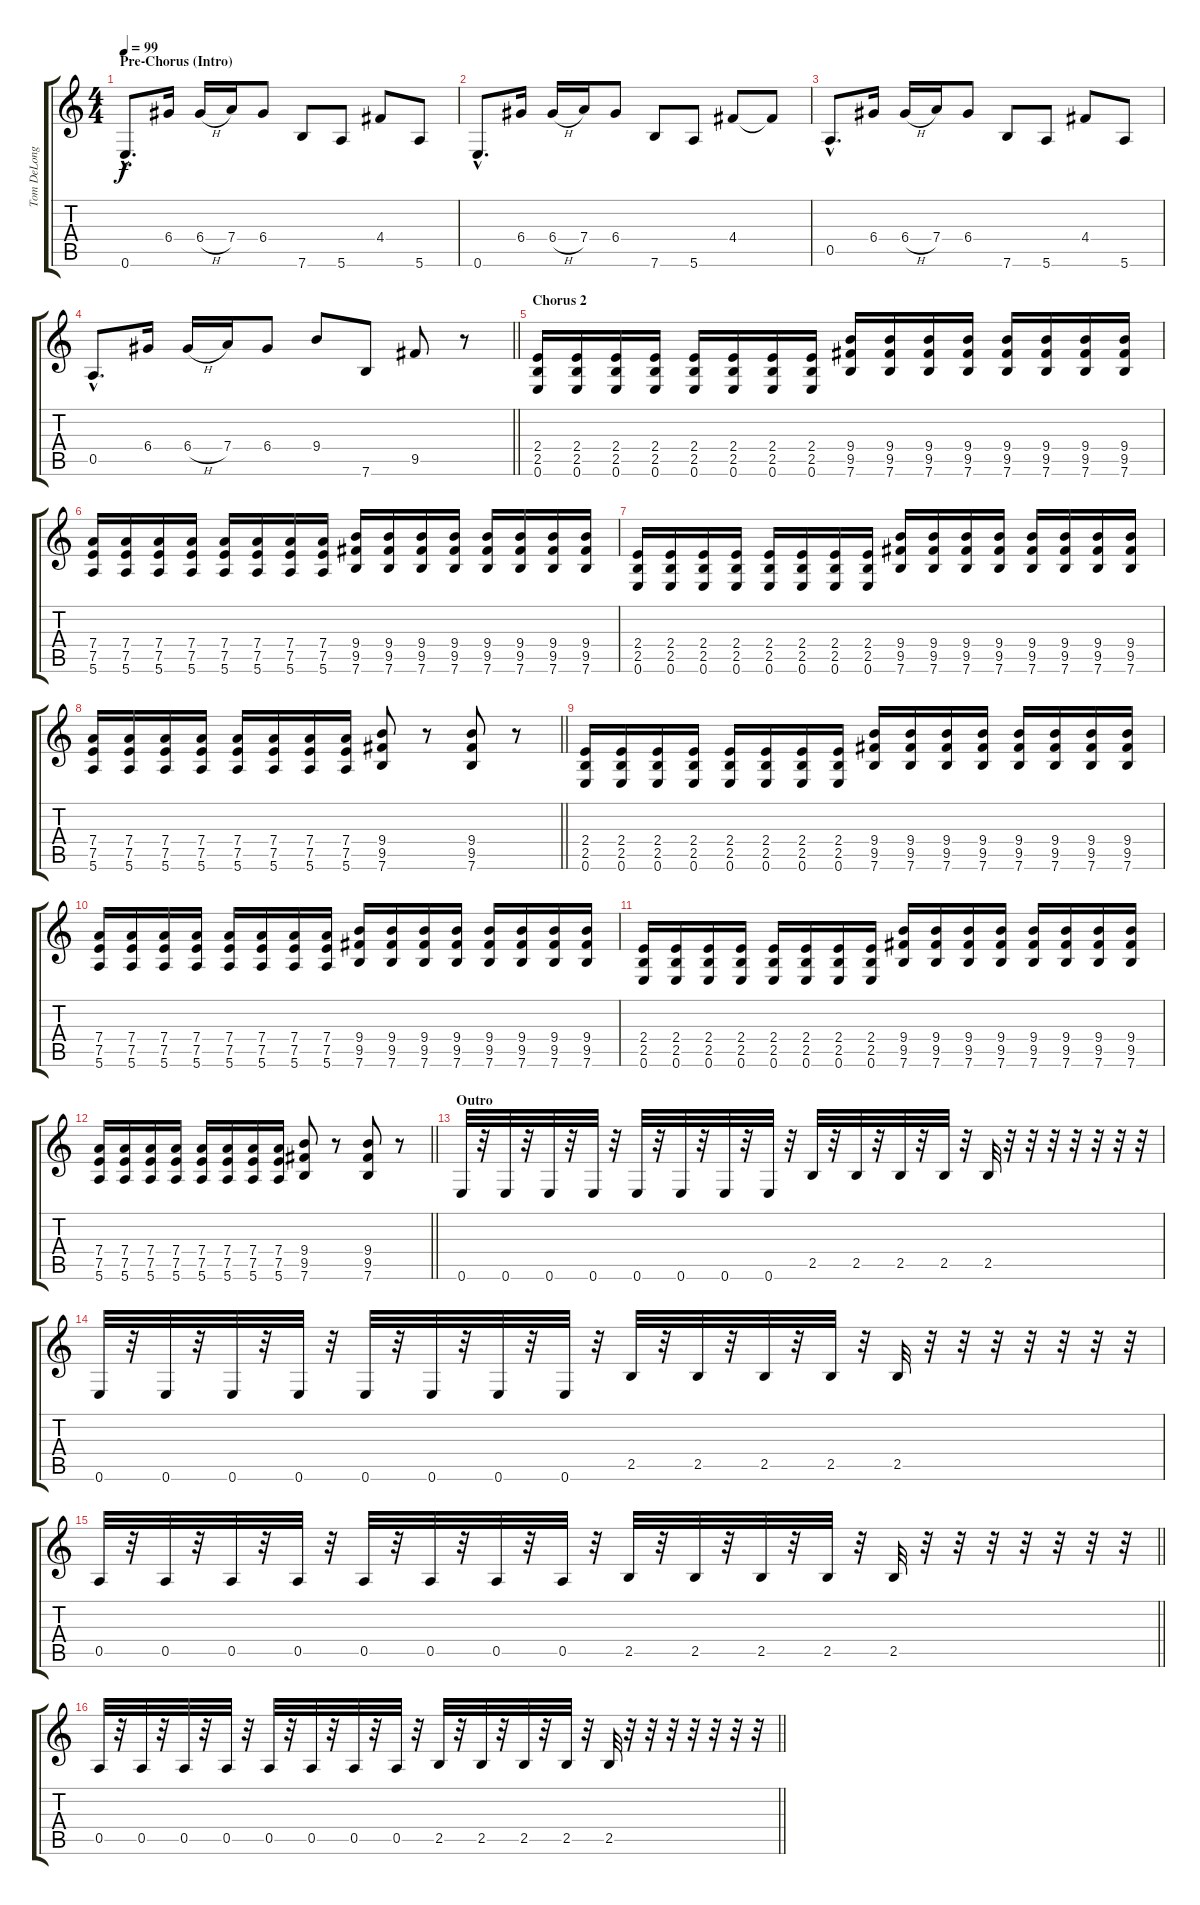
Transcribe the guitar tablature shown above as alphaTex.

\track ("Tom DeLonge (Standard)" "Tom DeLong") {instrument distortionguitar}
\staff {score tabs}
\tuning (E4 B3 G3 D3 A2 E2) {hide}
\ts (4 4)
\section ("" "Pre-Chorus (Intro)")
\tempo 99
\clef g2
\ks c
0.6{hac}.8{d dy f} 6.4.16 6.4{h}.16 7.4.16 6.4.8 7.6.8 5.6.8 4.4.8 5.6.8 |
0.6{hac}.8{d} 6.4.16 6.4{h}.16 7.4.16 6.4.8 7.6.8 5.6.8 4.4.8 4.4{t}.8 |
0.5{hac}.8{d} 6.4.16 6.4{h}.16 7.4.16 6.4.8 7.6.8 5.6.8 4.4.8 5.6.8 |
\barLineRight lightlight
0.5{hac}.8{d} 6.4.16 6.4{h}.16 7.4.16 6.4.8 9.4.8 7.6.8 9.5.8 r.8 |
\section ("" "Chorus 2")
(2.4 2.5 0.6).16 (2.4 2.5 0.6).16 (2.4 2.5 0.6).16 (2.4 2.5 0.6).16 (2.4 2.5 0.6).16 (2.4 2.5 0.6).16 (2.4 2.5 0.6).16 (2.4 2.5 0.6).16 (9.4 9.5 7.6).16 (9.4 9.5 7.6).16 (9.4 9.5 7.6).16 (9.4 9.5 7.6).16 (9.4 9.5 7.6).16 (9.4 9.5 7.6).16 (9.4 9.5 7.6).16 (9.4 9.5 7.6).16 |
(7.4 7.5 5.6).16 (7.4 7.5 5.6).16 (7.4 7.5 5.6).16 (7.4 7.5 5.6).16 (7.4 7.5 5.6).16 (7.4 7.5 5.6).16 (7.4 7.5 5.6).16 (7.4 7.5 5.6).16 (9.4 9.5 7.6).16 (9.4 9.5 7.6).16 (9.4 9.5 7.6).16 (9.4 9.5 7.6).16 (9.4 9.5 7.6).16 (9.4 9.5 7.6).16 (9.4 9.5 7.6).16 (9.4 9.5 7.6).16 |
(2.4 2.5 0.6).16 (2.4 2.5 0.6).16 (2.4 2.5 0.6).16 (2.4 2.5 0.6).16 (2.4 2.5 0.6).16 (2.4 2.5 0.6).16 (2.4 2.5 0.6).16 (2.4 2.5 0.6).16 (9.4 9.5 7.6).16 (9.4 9.5 7.6).16 (9.4 9.5 7.6).16 (9.4 9.5 7.6).16 (9.4 9.5 7.6).16 (9.4 9.5 7.6).16 (9.4 9.5 7.6).16 (9.4 9.5 7.6).16 |
\barLineRight lightlight
(7.4 7.5 5.6).16 (7.4 7.5 5.6).16 (7.4 7.5 5.6).16 (7.4 7.5 5.6).16 (7.4 7.5 5.6).16 (7.4 7.5 5.6).16 (7.4 7.5 5.6).16 (7.4 7.5 5.6).16 (9.4 9.5 7.6).8 r.8 (9.4 9.5 7.6).8 r.8 |
(2.4 2.5 0.6).16 (2.4 2.5 0.6).16 (2.4 2.5 0.6).16 (2.4 2.5 0.6).16 (2.4 2.5 0.6).16 (2.4 2.5 0.6).16 (2.4 2.5 0.6).16 (2.4 2.5 0.6).16 (9.4 9.5 7.6).16 (9.4 9.5 7.6).16 (9.4 9.5 7.6).16 (9.4 9.5 7.6).16 (9.4 9.5 7.6).16 (9.4 9.5 7.6).16 (9.4 9.5 7.6).16 (9.4 9.5 7.6).16 |
(7.4 7.5 5.6).16 (7.4 7.5 5.6).16 (7.4 7.5 5.6).16 (7.4 7.5 5.6).16 (7.4 7.5 5.6).16 (7.4 7.5 5.6).16 (7.4 7.5 5.6).16 (7.4 7.5 5.6).16 (9.4 9.5 7.6).16 (9.4 9.5 7.6).16 (9.4 9.5 7.6).16 (9.4 9.5 7.6).16 (9.4 9.5 7.6).16 (9.4 9.5 7.6).16 (9.4 9.5 7.6).16 (9.4 9.5 7.6).16 |
(2.4 2.5 0.6).16 (2.4 2.5 0.6).16 (2.4 2.5 0.6).16 (2.4 2.5 0.6).16 (2.4 2.5 0.6).16 (2.4 2.5 0.6).16 (2.4 2.5 0.6).16 (2.4 2.5 0.6).16 (9.4 9.5 7.6).16 (9.4 9.5 7.6).16 (9.4 9.5 7.6).16 (9.4 9.5 7.6).16 (9.4 9.5 7.6).16 (9.4 9.5 7.6).16 (9.4 9.5 7.6).16 (9.4 9.5 7.6).16 |
\barLineRight lightlight
(7.4 7.5 5.6).16 (7.4 7.5 5.6).16 (7.4 7.5 5.6).16 (7.4 7.5 5.6).16 (7.4 7.5 5.6).16 (7.4 7.5 5.6).16 (7.4 7.5 5.6).16 (7.4 7.5 5.6).16 (9.4 9.5 7.6).8 r.8 (9.4 9.5 7.6).8 r.8 |
\section ("" "Outro")
0.6.32 r.32 0.6.32 r.32 0.6.32 r.32 0.6.32 r.32 0.6.32 r.32 0.6.32 r.32 0.6.32 r.32 0.6.32 r.32 2.5.32 r.32 2.5.32 r.32 2.5.32 r.32 2.5.32 r.32 2.5.32 r.32 r.32 r.32 r.32 r.32 r.32 r.32 |
0.6.32 r.32 0.6.32 r.32 0.6.32 r.32 0.6.32 r.32 0.6.32 r.32 0.6.32 r.32 0.6.32 r.32 0.6.32 r.32 2.5.32 r.32 2.5.32 r.32 2.5.32 r.32 2.5.32 r.32 2.5.32 r.32 r.32 r.32 r.32 r.32 r.32 r.32 |
\barLineRight lightlight
0.5.32 r.32 0.5.32 r.32 0.5.32 r.32 0.5.32 r.32 0.5.32 r.32 0.5.32 r.32 0.5.32 r.32 0.5.32 r.32 2.5.32 r.32 2.5.32 r.32 2.5.32 r.32 2.5.32 r.32 2.5.32 r.32 r.32 r.32 r.32 r.32 r.32 r.32 |
\barLineRight lightlight
0.5.32 r.32 0.5.32 r.32 0.5.32 r.32 0.5.32 r.32 0.5.32 r.32 0.5.32 r.32 0.5.32 r.32 0.5.32 r.32 2.5.32 r.32 2.5.32 r.32 2.5.32 r.32 2.5.32 r.32 2.5.32 r.32 r.32 r.32 r.32 r.32 r.32 r.32
